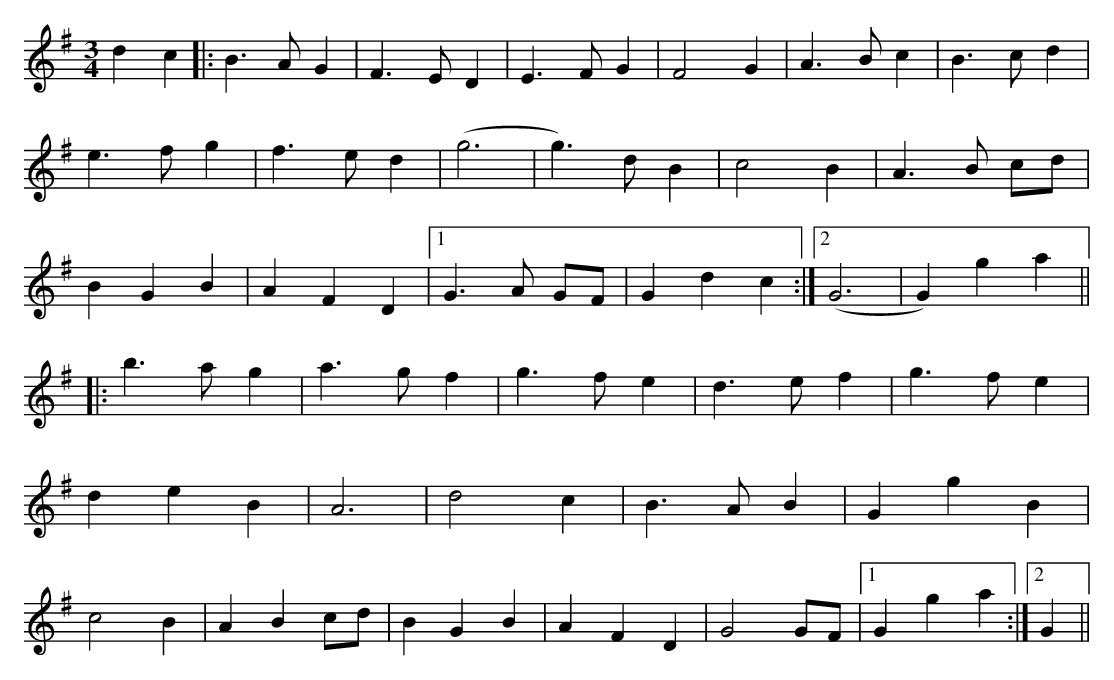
X:1
M:3/4
K:G
d2 c2|:B3 A G2|F3 E D2|E3 F G2|F4 G2|A3 B c2|B3 c d2|
e3 f g2|f3 e d2|(g6|g3) d B2|c4 B2|A3 B cd|
B2 G2 B2|A2 F2 D2|1 G3 A GF|G2 d2 c2:|2 (G6|G2) g2 a2||
|:b3 a g2|a3 g f2|g3 f e2|d3 e f2|g3 f e2|
d2 e2 B2|A6|d4 c2|B3 A B2|G2 g2 B2|
c4 B2|A2 B2 cd|B2 G2 B2|A2 F2 D2|G4GF|1 G2 g2 a2:|2 G2||
